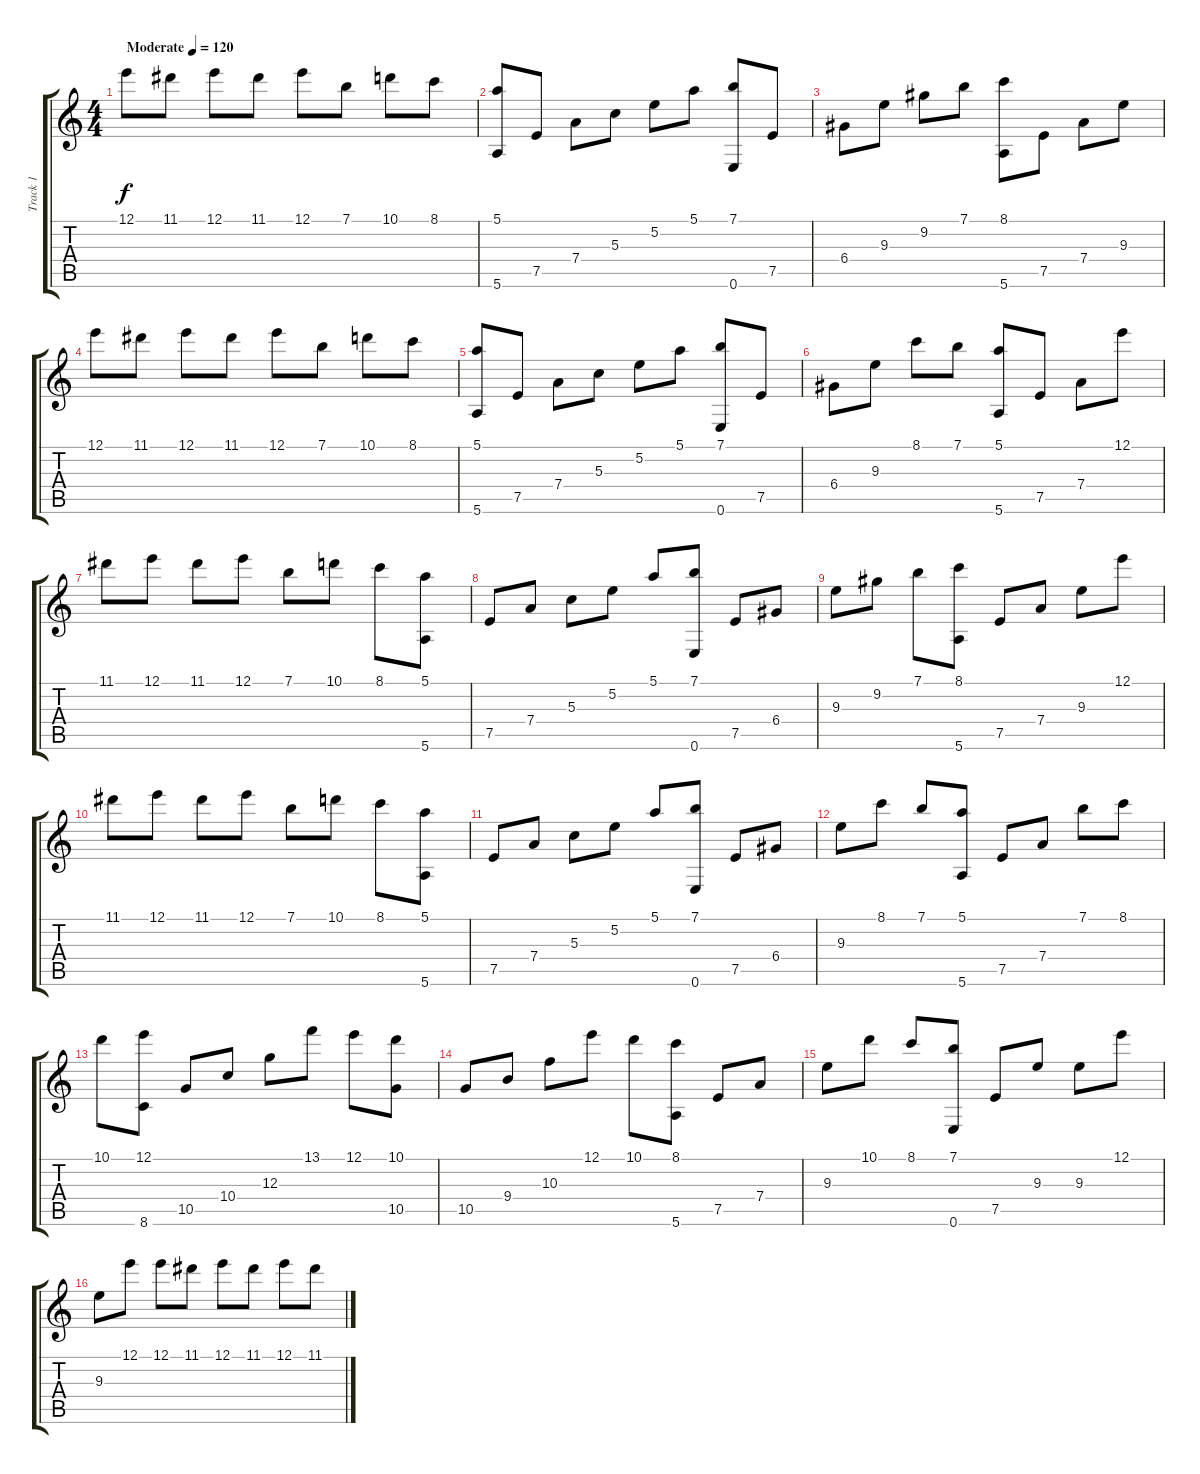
\track ("Track 1" "Track 1") {instrument acousticguitarsteel}
\staff {score tabs}
\tuning (E4 B3 G3 D3 A2 E2) {hide}
\ts (4 4)
\tempo (120 "Moderate")
\clef g2
\ks c
12.1.8{dy f instrument acousticguitarsteel} 11.1.8 12.1.8 11.1.8 12.1.8 7.1.8 10.1.8 8.1.8 |
(5.1 5.6).8 7.5.8 7.4.8 5.3.8 5.2.8 5.1.8 (7.1 0.6).8 7.5.8 |
6.4.8 9.3.8 9.2.8 7.1.8 (8.1 5.6).8 7.5.8 7.4.8 9.3.8 |
12.1.8 11.1.8 12.1.8 11.1.8 12.1.8 7.1.8 10.1.8 8.1.8 |
(5.1 5.6).8 7.5.8 7.4.8 5.3.8 5.2.8 5.1.8 (7.1 0.6).8 7.5.8 |
6.4.8 9.3.8 8.1.8 7.1.8 (5.1 5.6).8 7.5.8 7.4.8 12.1.8 |
11.1.8 12.1.8 11.1.8 12.1.8 7.1.8 10.1.8 8.1.8 (5.1 5.6).8 |
7.5.8 7.4.8 5.3.8 5.2.8 5.1.8 (7.1 0.6).8 7.5.8 6.4.8 |
9.3.8 9.2.8 7.1.8 (8.1 5.6).8 7.5.8 7.4.8 9.3.8 12.1.8 |
11.1.8 12.1.8 11.1.8 12.1.8 7.1.8 10.1.8 8.1.8 (5.1 5.6).8 |
7.5.8 7.4.8 5.3.8 5.2.8 5.1.8 (7.1 0.6).8 7.5.8 6.4.8 |
9.3.8 8.1.8 7.1.8 (5.1 5.6).8 7.5.8 7.4.8 7.1.8 8.1.8 |
10.1.8 (12.1 8.6).8 10.5.8 10.4.8 12.3.8 13.1.8 12.1.8 (10.1 10.5).8 |
10.5.8 9.4.8 10.3.8 12.1.8 10.1.8 (8.1 5.6).8 7.5.8 7.4.8 |
9.3.8 10.1.8 8.1.8 (7.1 0.6).8 7.5.8 9.3.8 9.3.8 12.1.8 |
9.3.8 12.1.8 12.1.8 11.1.8 12.1.8 11.1.8 12.1.8 11.1.8
